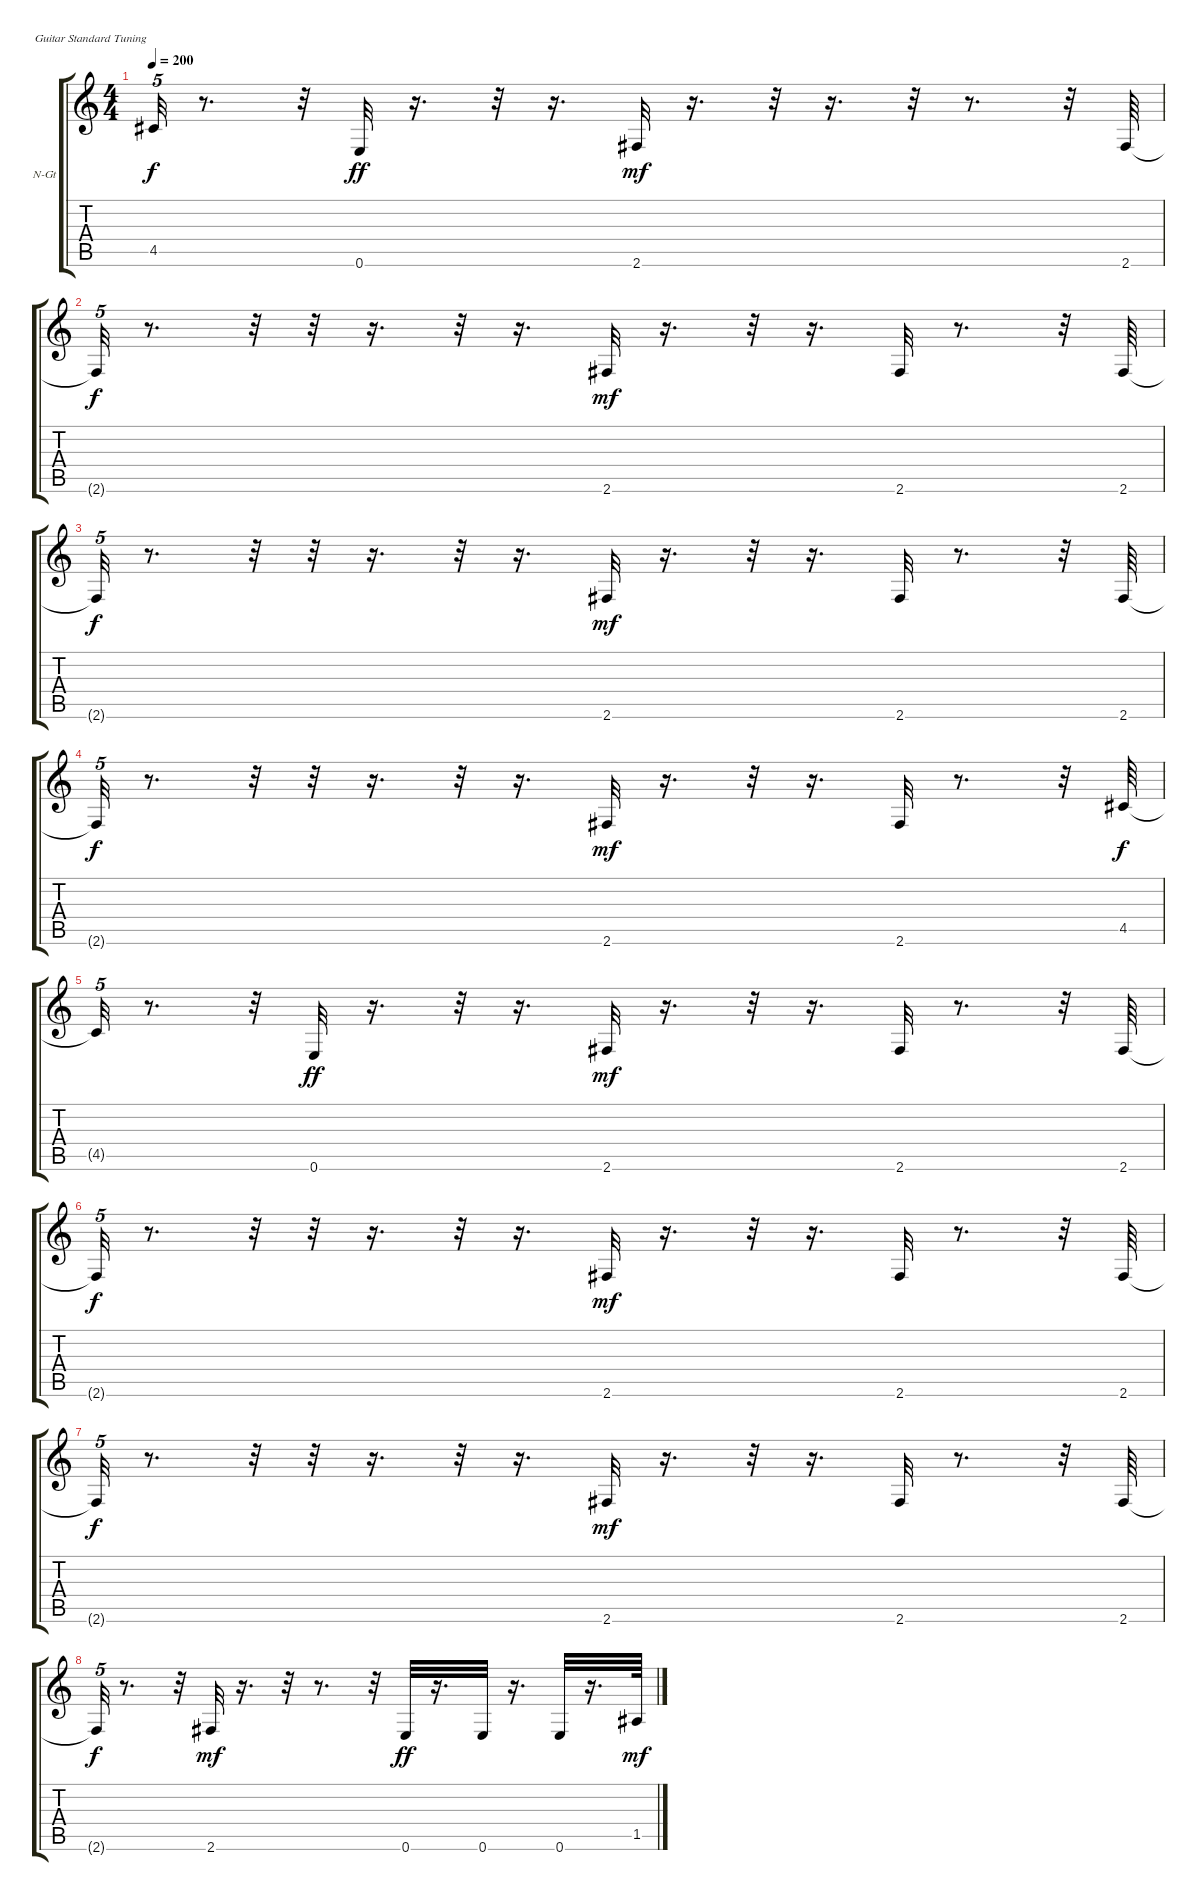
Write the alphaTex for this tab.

\bracketExtendMode groupsimilarinstruments
\firstSystemTrackNameOrientation horizontal
\otherSystemsTrackNameOrientation horizontal
\track ("Акустика" "N-Gt") {instrument acousticguitarnylon}
\staff {score tabs}
\tuning (E4 B3 G3 D3 A2 E2)
\ts (4 4)
\tempo 200
\clef g2
\ks c
4.5{t}.32{tu (5 4) dy f} r.8{d} r.32 0.6.32{dy ff} r.16{d} r.32 r.16{d} 2.6.32{dy mf} r.16{d} r.32 r.16{d} r.32 r.8{d} r.32 2.6.64 |
2.6{t}.32{tu (5 4) dy f} r.8{d} r.32 r.32 r.16{d} r.32 r.16{d} 2.6.32{dy mf} r.16{d} r.32 r.16{d} 2.6.32 r.8{d} r.32 2.6.64 |
2.6{t}.32{tu (5 4) dy f} r.8{d} r.32 r.32 r.16{d} r.32 r.16{d} 2.6.32{dy mf} r.16{d} r.32 r.16{d} 2.6.32 r.8{d} r.32 2.6.64 |
2.6{t}.32{tu (5 4) dy f} r.8{d} r.32 r.32 r.16{d} r.32 r.16{d} 2.6.32{dy mf} r.16{d} r.32 r.16{d} 2.6.32 r.8{d} r.32 4.5.64{dy f} |
4.5{t}.32{tu (5 4)} r.8{d} r.32 0.6.32{dy ff} r.16{d} r.32 r.16{d} 2.6.32{dy mf} r.16{d} r.32 r.16{d} 2.6.32 r.8{d} r.32 2.6.64 |
2.6{t}.32{tu (5 4) dy f} r.8{d} r.32 r.32 r.16{d} r.32 r.16{d} 2.6.32{dy mf} r.16{d} r.32 r.16{d} 2.6.32 r.8{d} r.32 2.6.64 |
2.6{t}.32{tu (5 4) dy f} r.8{d} r.32 r.32 r.16{d} r.32 r.16{d} 2.6.32{dy mf} r.16{d} r.32 r.16{d} 2.6.32 r.8{d} r.32 2.6.64 |
2.6{t}.32{tu (5 4) dy f} r.8{d} r.32 2.6.32{dy mf} r.16{d} r.32 r.8{d} r.32 0.6.32{dy ff} r.16{d} 0.6.32 r.16{d} 0.6.32 r.16{d} 1.5.64{dy mf}
